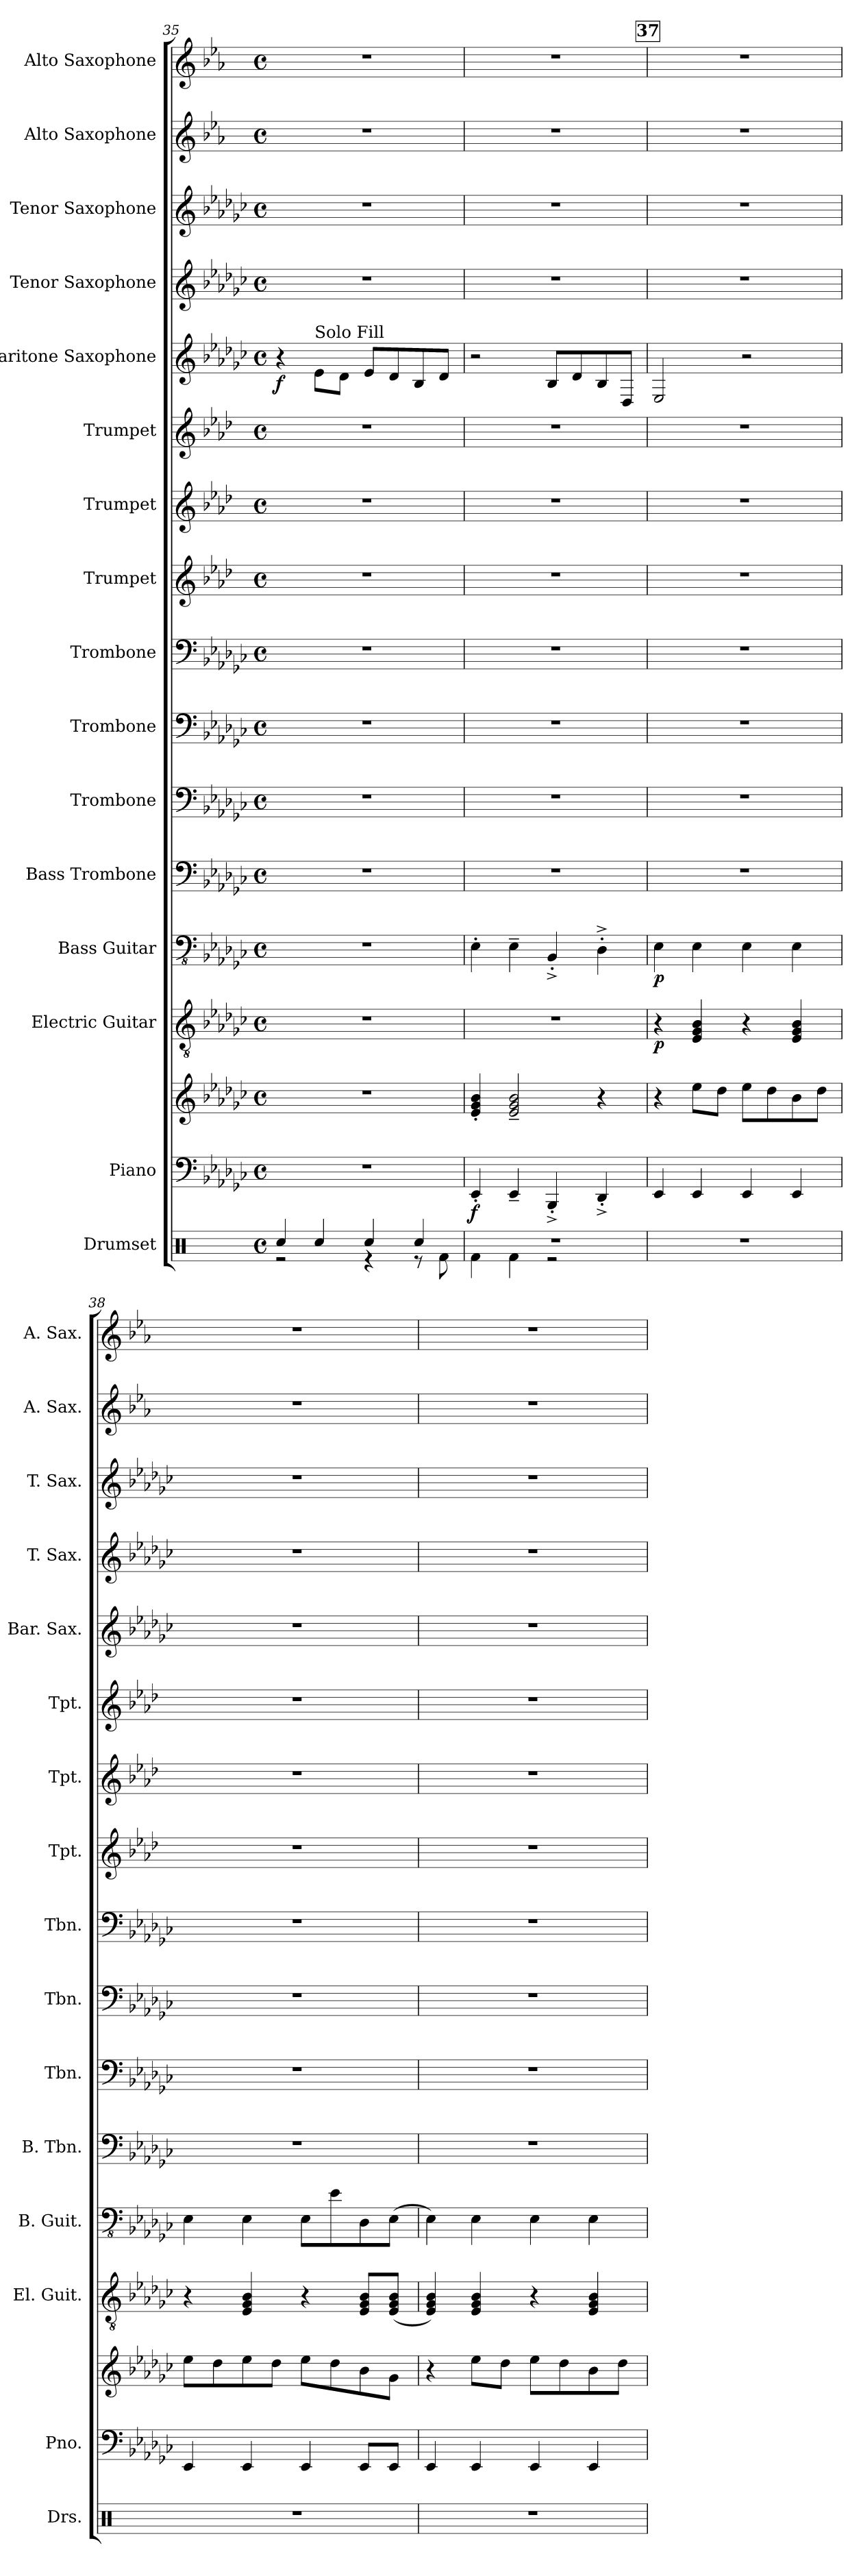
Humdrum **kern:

**kern	**kern	**kern	**dynam	**kern	**dynam	**kern	**dynam	**kern	**kern	**kern	**kern	**kern	**kern	**kern	**kern	**dynam	**kern	**kern	**kern	**kern
*part16	*part15	*part15	*part15	*part14	*part14	*part13	*part13	*part12	*part11	*part10	*part9	*part8	*part7	*part6	*part5	*part5	*part4	*part3	*part2	*part1
*staff17	*staff16	*staff15	*staff15/16	*staff14	*staff14	*staff13	*staff13	*staff12	*staff11	*staff10	*staff9	*staff8	*staff7	*staff6	*staff5	*staff5	*staff4	*staff3	*staff2	*staff1
*I"Drumset	*I"Piano	*	*	*I"Electric Guitar	*	*I"Bass Guitar	*	*I"Bass Trombone	*I"Trombone	*I"Trombone	*I"Trombone	*I"Trumpet	*I"Trumpet	*I"Trumpet	*I"Baritone Saxophone	*	*I"Tenor Saxophone	*I"Tenor Saxophone	*I"Alto Saxophone	*I"Alto Saxophone
*I'Drs.	*I'Pno.	*	*	*I'El. Guit.	*	*I'B. Guit.	*	*I'B. Tbn.	*I'Tbn.	*I'Tbn.	*I'Tbn.	*I'Tpt.	*I'Tpt.	*I'Tpt.	*I'Bar. Sax.	*	*I'T. Sax.	*I'T. Sax.	*I'A. Sax.	*I'A. Sax.
*clefX	*clefF4	*clefG2	*	*clefGv2	*	*clefFv4	*	*clefF4	*clefF4	*clefF4	*clefF4	*clefG2	*clefG2	*clefG2	*clefG2	*	*clefG2	*clefG2	*clefG2	*clefG2
*	*	*	*	*	*	*	*	*	*	*	*	*ITrd1c2	*ITrd1c2	*ITrd1c2	*ITrd12c21	*	*ITrd8c14	*ITrd8c14	*ITrd5c9	*ITrd5c9
*k[]	*k[b-e-a-d-g-c-]	*k[b-e-a-d-g-c-]	*	*k[b-e-a-d-g-c-]	*	*k[b-e-a-d-g-c-]	*	*k[b-e-a-d-g-c-]	*k[b-e-a-d-g-c-]	*k[b-e-a-d-g-c-]	*k[b-e-a-d-g-c-]	*k[b-e-a-d-g-c-]	*k[b-e-a-d-g-c-]	*k[b-e-a-d-g-c-]	*k[b-e-a-d-g-c-]	*	*k[b-e-a-d-g-c-]	*k[b-e-a-d-g-c-]	*k[b-e-a-d-g-c-]	*k[b-e-a-d-g-c-]
*M4/4	*M4/4	*M4/4	*	*M4/4	*	*M4/4	*	*M4/4	*M4/4	*M4/4	*M4/4	*M4/4	*M4/4	*M4/4	*M4/4	*	*M4/4	*M4/4	*M4/4	*M4/4
*met(c)	*met(c)	*met(c)	*	*met(c)	*	*met(c)	*	*met(c)	*met(c)	*met(c)	*met(c)	*met(c)	*met(c)	*met(c)	*met(c)	*	*met(c)	*met(c)	*met(c)	*met(c)
=35	=35	=35	=35	=35	=35	=35	=35	=35	=35	=35	=35	=35	=35	=35	=35	=35	=35	=35	=35	=35
*^	*	*	*	*	*	*	*	*	*	*	*	*	*	*	*	*	*	*	*	*
!	!	!	!	!	!	!	!	!	!	!	!	!	!	!	!	!	!LO:DY:b	!	!	!	!
4Rcc/	2r	1r	1r	.	1r	.	1r	.	1r	1r	1r	1r	1r	1r	1r	4r	f	1r	1r	1r	1r
!	!	!	!	!	!	!	!	!	!	!	!	!	!	!	!	!LO:TX:a:t=Solo Fill	!	!	!	!	!
4Rcc/	.	.	.	.	.	.	.	.	.	.	.	.	.	.	.	8E-\L	.	.	.	.	.
.	.	.	.	.	.	.	.	.	.	.	.	.	.	.	.	8D-\J	.	.	.	.	.
4Rcc/	4r	.	.	.	.	.	.	.	.	.	.	.	.	.	.	8E-/L	.	.	.	.	.
.	.	.	.	.	.	.	.	.	.	.	.	.	.	.	.	8D-/	.	.	.	.	.
4Rcc/	8r	.	.	.	.	.	.	.	.	.	.	.	.	.	.	8BB-/	.	.	.	.	.
.	8Rf\	.	.	.	.	.	.	.	.	.	.	.	.	.	.	8D-/J	.	.	.	.	.
!!LO:PB:g=z
=36	=36	=36	=36	=36	=36	=36	=36	=36	=36	=36	=36	=36	=36	=36	=36	=36	=36	=36	=36	=36	=36
!	!	!	!	!LO:DY:b=2	!	!	!	!	!	!	!	!	!	!	!	!	!	!	!	!	!
1r	4Rf\	4EE-'/	4e-/' 4g-/' 4b-/'	f	1r	.	4EE-'\	.	1r	1r	1r	1r	1r	1r	1r	2r	.	1r	1r	1r	1r
.	4Rf\	4EE-~/	2e-/~ 2g-/~ 2b-/~	.	.	.	4EE-~\	.	.	.	.	.	.	.	.	.	.	.	.	.	.
.	2r	4BBB-'^/	.	.	.	.	4BBB-'^/	.	.	.	.	.	.	.	.	8BB-/L	.	.	.	.	.
.	.	.	.	.	.	.	.	.	.	.	.	.	.	.	.	8D-/	.	.	.	.	.
.	.	4DD-'^/	4r	.	.	.	4DD-'^\	.	.	.	.	.	.	.	.	8BB-/	.	.	.	.	.
.	.	.	.	.	.	.	.	.	.	.	.	.	.	.	.	8DD-/J	.	.	.	.	.
*v	*v	*	*	*	*	*	*	*	*	*	*	*	*	*	*	*	*	*	*	*	*
!!LO:REH:place=s1:a:B:fs=14:t=37
=37	=37	=37	=37	=37	=37	=37	=37	=37	=37	=37	=37	=37	=37	=37	=37	=37	=37	=37	=37	=37
!	!	!	!	!	!LO:DY:b	!	!LO:DY:b	!	!	!	!	!	!	!	!	!	!	!	!	!
1r	4EE-/	4r	.	4r	p	4EE-\	p	1r	1r	1r	1r	1r	1r	1r	2EE-/	.	1r	1r	1r	1r
.	4EE-/	8ee-\L	.	4E-/ 4G-/ 4B-/	.	4EE-\	.	.	.	.	.	.	.	.	.	.	.	.	.	.
.	.	8dd-\J	.	.	.	.	.	.	.	.	.	.	.	.	.	.	.	.	.	.
.	4EE-/	8ee-\L	.	4r	.	4EE-\	.	.	.	.	.	.	.	.	2r	.	.	.	.	.
.	.	8dd-\	.	.	.	.	.	.	.	.	.	.	.	.	.	.	.	.	.	.
.	4EE-/	8b-\	.	4E-/ 4G-/ 4B-/	.	4EE-\	.	.	.	.	.	.	.	.	.	.	.	.	.	.
.	.	8dd-\J	.	.	.	.	.	.	.	.	.	.	.	.	.	.	.	.	.	.
=38	=38	=38	=38	=38	=38	=38	=38	=38	=38	=38	=38	=38	=38	=38	=38	=38	=38	=38	=38	=38
1r	4EE-/	8ee-\L	.	4r	.	4EE-\	.	1r	1r	1r	1r	1r	1r	1r	1r	.	1r	1r	1r	1r
.	.	8dd-\	.	.	.	.	.	.	.	.	.	.	.	.	.	.	.	.	.	.
.	4EE-/	8ee-\	.	4E-/ 4G-/ 4B-/	.	4EE-\	.	.	.	.	.	.	.	.	.	.	.	.	.	.
.	.	8dd-\J	.	.	.	.	.	.	.	.	.	.	.	.	.	.	.	.	.	.
.	4EE-/	8ee-\L	.	4r	.	8EE-\L	.	.	.	.	.	.	.	.	.	.	.	.	.	.
.	.	8dd-\	.	.	.	8E-\	.	.	.	.	.	.	.	.	.	.	.	.	.	.
.	8EE-/L	8b-\	.	8E-/ 8G-/ 8B-/L	.	8DD-\	.	.	.	.	.	.	.	.	.	.	.	.	.	.
.	8EE-/J	8g-\J	.	(8E-/ 8G-/ 8B-/J	.	(8EE-\J	.	.	.	.	.	.	.	.	.	.	.	.	.	.
=39	=39	=39	=39	=39	=39	=39	=39	=39	=39	=39	=39	=39	=39	=39	=39	=39	=39	=39	=39	=39
1r	4EE-/	4r	.	4E-/ 4G-/ 4B-/)	.	4EE-\)	.	1r	1r	1r	1r	1r	1r	1r	1r	.	1r	1r	1r	1r
.	4EE-/	8ee-\L	.	4E-/ 4G-/ 4B-/	.	4EE-\	.	.	.	.	.	.	.	.	.	.	.	.	.	.
.	.	8dd-\J	.	.	.	.	.	.	.	.	.	.	.	.	.	.	.	.	.	.
.	4EE-/	8ee-\L	.	4r	.	4EE-\	.	.	.	.	.	.	.	.	.	.	.	.	.	.
.	.	8dd-\	.	.	.	.	.	.	.	.	.	.	.	.	.	.	.	.	.	.
.	4EE-/	8b-\	.	4E-/ 4G-/ 4B-/	.	4EE-\	.	.	.	.	.	.	.	.	.	.	.	.	.	.
.	.	8dd-\J	.	.	.	.	.	.	.	.	.	.	.	.	.	.	.	.	.	.
=	=	=	=	=	=	=	=	=	=	=	=	=	=	=	=	=	=	=	=	=
*-	*-	*-	*-	*-	*-	*-	*-	*-	*-	*-	*-	*-	*-	*-	*-	*-	*-	*-	*-	*-
